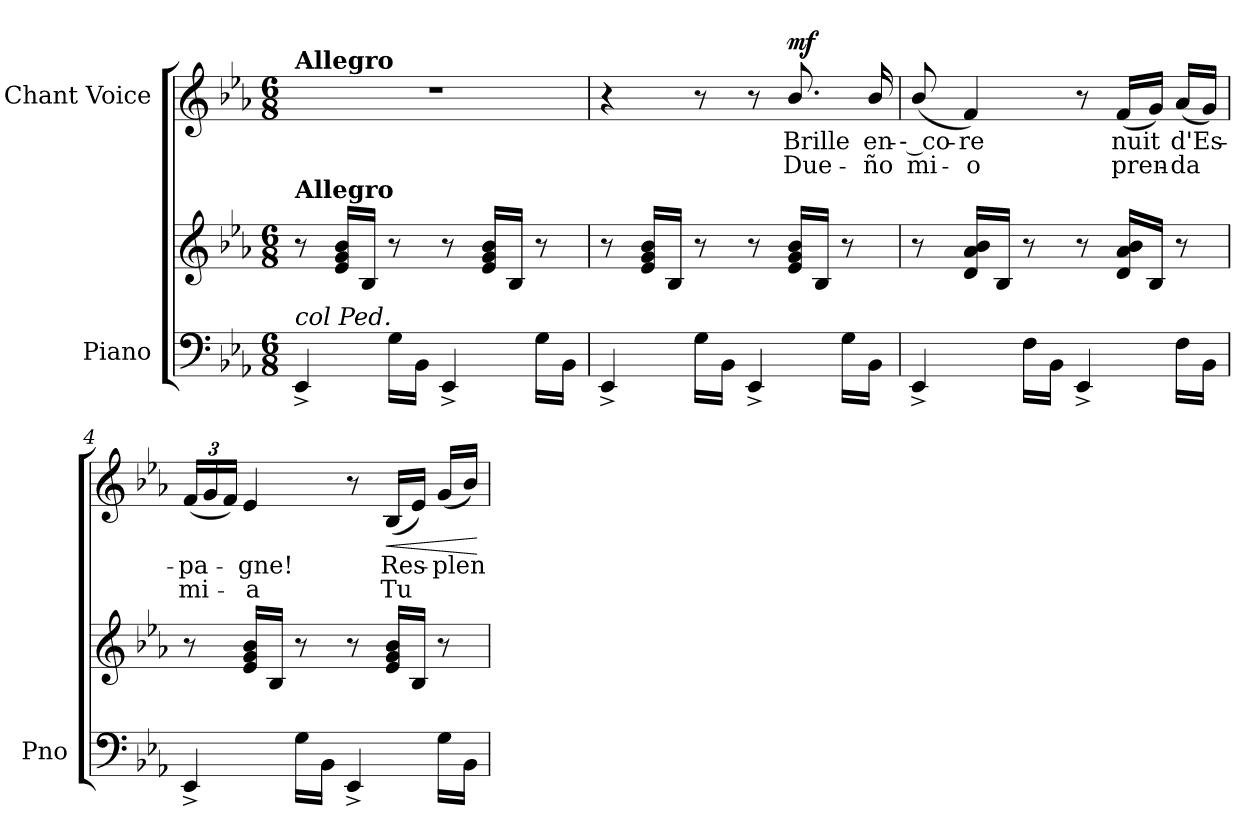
**kern	**kern	**dynam	**kern	**text	**text	**dynam
*part2	*part2	*part2	*part1	*part1	*part1	*part1
*staff3	*staff2	*staff2/3	*staff1	*staff1	*staff1	*staff1
*I"Piano	*	*	*I"Chant Voice	*	*	*
*I'Pno	*	*	*	*	*	*
*clefF4	*clefG2	*	*clefG2	*	*	*
*k[b-e-a-]	*k[b-e-a-]	*	*k[b-e-a-]	*	*	*
*M6/8	*M6/8	*	*M6/8	*	*	*
*MM132	*MM132	*	*MM132	*	*	*
=1	=1	=1	=1	=1	=1	=1
!	!	!	!LO:TX:a:B:t=Allegro	!	!	!
!	!LO:TX:a:B:t=Allegro	!	!	!	!	!
!LO:TX:i:t=col Ped.	!	!	!	!	!	!
!	!	!LO:DY:b	!	!	!	!
!	!	!LO:DY:n=1:b	!	!	!	!
4EE-^/	8r	mf other-dynamics	2.r	.	.	.
.	16e-/ 16g/ 16b-/LL	.	.	.	.	.
.	16B-/JJ	.	.	.	.	.
16G\LL	8r	.	.	.	.	.
16BB-\JJ	.	.	.	.	.	.
4EE-^/	8r	.	.	.	.	.
.	16e-/ 16g/ 16b-/LL	.	.	.	.	.
.	16B-/JJ	.	.	.	.	.
16G\LL	8r	.	.	.	.	.
16BB-\JJ	.	.	.	.	.	.
=2	=2	=2	=2	=2	=2	=2
4EE-^/	8r	.	4r	.	.	.
.	16e-/ 16g/ 16b-/LL	.	.	.	.	.
.	16B-/JJ	.	.	.	.	.
16G\LL	8r	.	8r	.	.	.
16BB-\JJ	.	.	.	.	.	.
4EE-^/	8r	.	8r	.	.	.
!	!	!	!	!	!	!LO:DY:a
.	16e-/ 16g/ 16b-/LL	.	8.b-/	Brille	Due-	mf
.	16B-/JJ	.	.	.	.	.
16G\LL	8r	.	.	.	.	.
16BB-\JJ	.	.	16b-/	en-	-ño	.
=3	=3	=3	=3	=3	=3	=3
4EE-^/	8r	.	(8b-/	-- co-	mi-	.
.	16d/ 16a-/ 16b-/LL	.	4f/)	-re	-o	.
.	16B-/JJ	.	.	.	.	.
16F\LL	8r	.	.	.	.	.
16BB-\JJ	.	.	.	.	.	.
4EE-^/	8r	.	8r	.	.	.
.	16d/ 16a-/ 16b-/LL	.	(16f/LL	nuit	pren-	.
.	16B-/JJ	.	16g/JJ)	.	.	.
16F\LL	8r	.	(16a-/LL	d'Es-	-da	.
16BB-\JJ	.	.	16g/JJ)	.	.	.
=4	=4	=4	=4	=4	=4	=4
*	*	*	*Xbrackettup	*	*	*
4EE-^/	8r	.	(24f/LL	-pa-	mi-	.
.	.	.	24g/	.	.	.
.	.	.	24f/JJ)	.	.	.
.	16e-/ 16g/ 16b-/LL	.	4e-/	-gne!	-a	.
.	16B-/JJ	.	.	.	.	.
16G\LL	8r	.	.	.	.	.
16BB-\JJ	.	.	.	.	.	.
4EE-^/	8r	.	8r	.	.	.
!	!	!	!	!	!	!LO:HP:b
.	16e-/ 16g/ 16b-/LL	.	(16B-/LL	Res-	-Tu	<
.	16B-/JJ	.	16e-/JJ)	.	.	.
16G\LL	8r	.	(16g/LL	-plen-	.	.
16BB-\JJ	.	.	16b-/JJ)	.	.	.
.	.	.	.	.	.	[
=	=	=	=	=	=	=
*-	*-	*-	*-	*-	*-	*-
